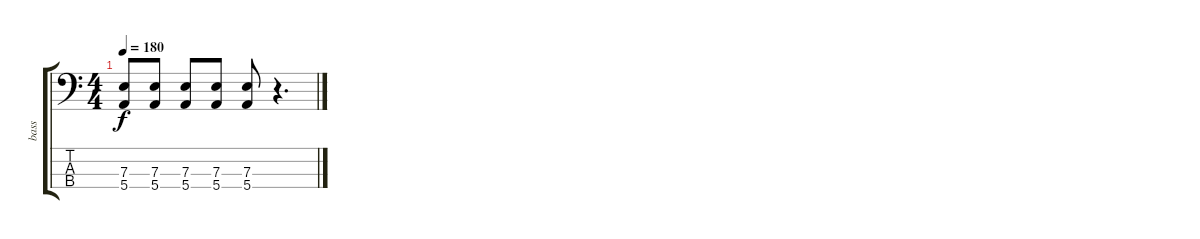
\track ("bass" "bass") {instrument electricbasspick}
\staff {score tabs}
\tuning (G2 D2 A1 E1) {hide}
\ts (4 4)
\tempo 180
\clef f4
\ks c
(7.3 5.4).8{dy f} (7.3 5.4).8 (7.3 5.4).8 (7.3 5.4).8 (7.3 5.4).8 r.4{d}
